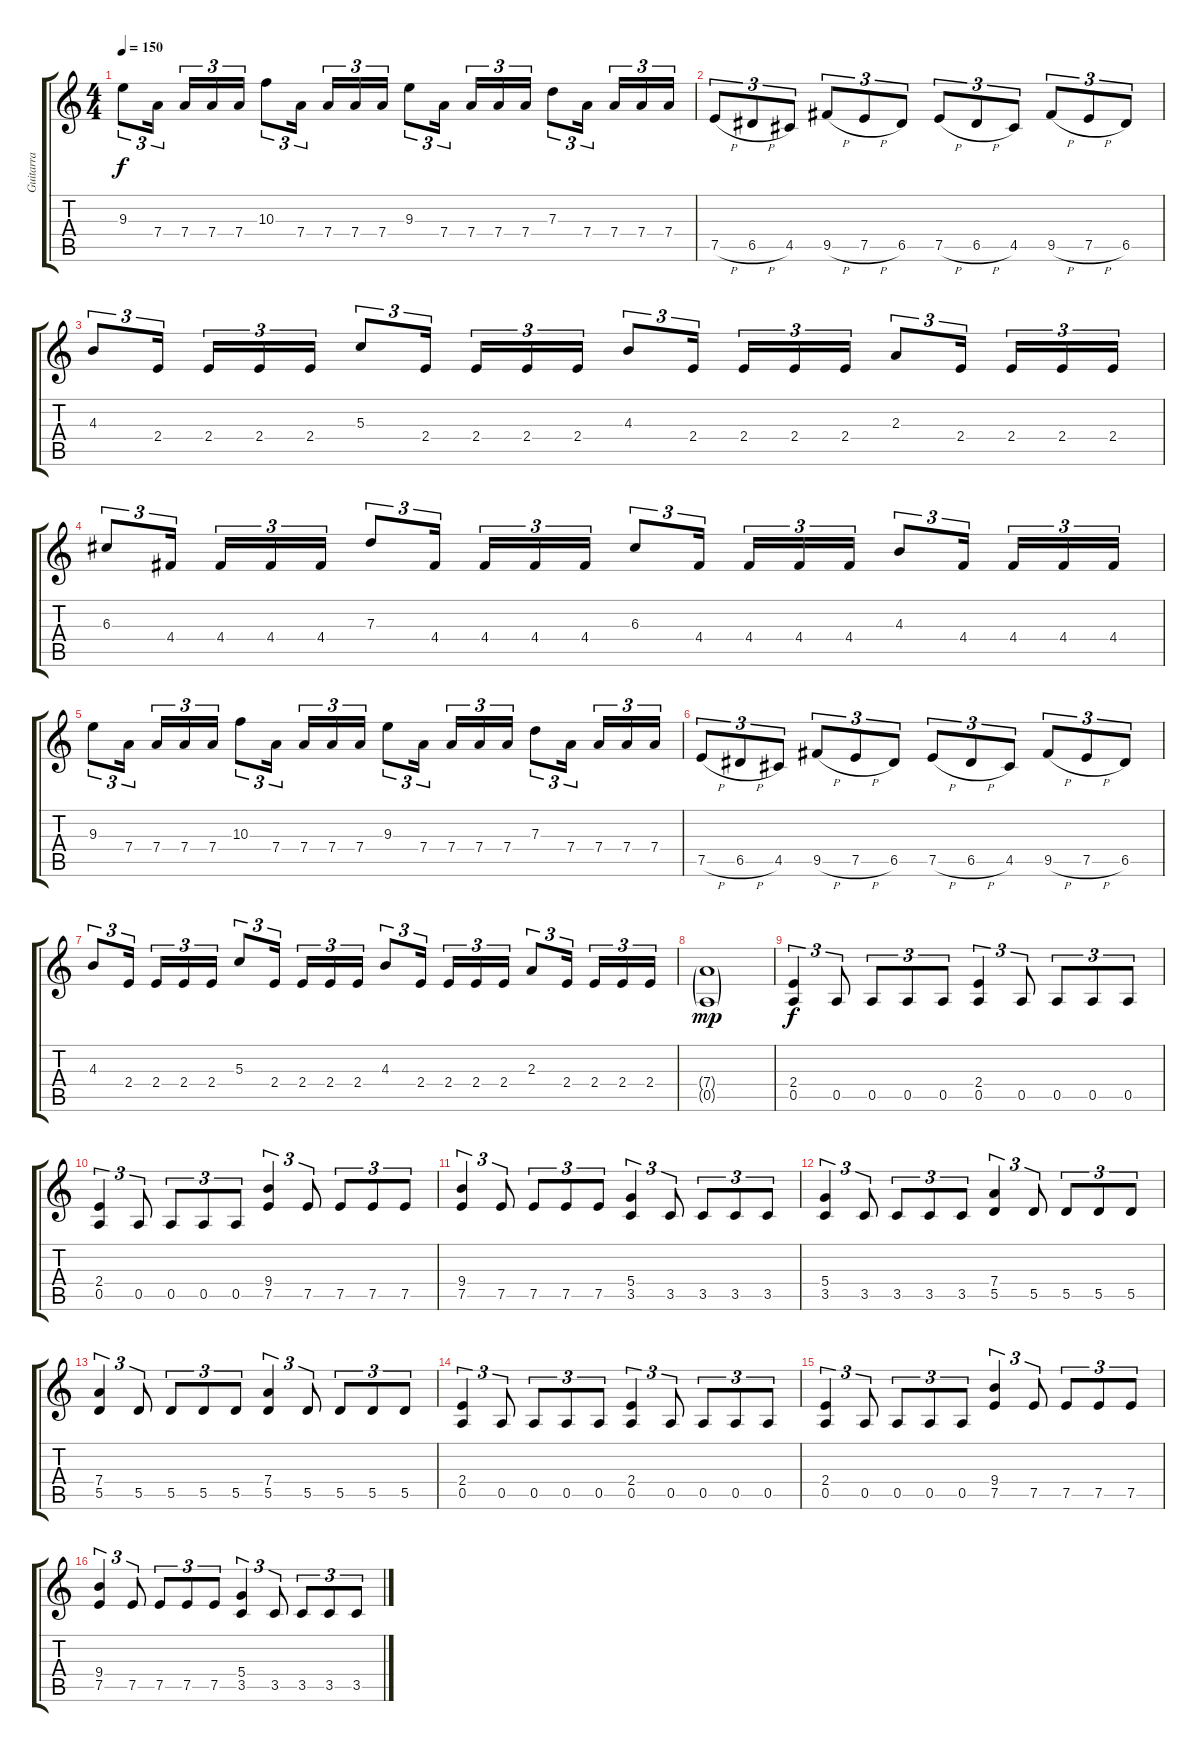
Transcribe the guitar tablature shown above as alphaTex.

\track ("Guitarra" "Guitarra") {instrument distortionguitar}
\staff {score tabs}
\tuning (E4 B3 G3 D3 A2 E2) {hide}
\ts (4 4)
\tempo 150
\clef g2
\ks c
9.3.8{tu (3 2) dy f} 7.4.16{tu (3 2)} 7.4.16{tu (3 2)} 7.4.16{tu (3 2)} 7.4.16{tu (3 2)} 10.3.8{tu (3 2)} 7.4.16{tu (3 2)} 7.4.16{tu (3 2)} 7.4.16{tu (3 2)} 7.4.16{tu (3 2)} 9.3.8{tu (3 2)} 7.4.16{tu (3 2)} 7.4.16{tu (3 2)} 7.4.16{tu (3 2)} 7.4.16{tu (3 2)} 7.3.8{tu (3 2)} 7.4.16{tu (3 2)} 7.4.16{tu (3 2)} 7.4.16{tu (3 2)} 7.4.16{tu (3 2)} |
7.5{h}.8{tu (3 2)} 6.5{h}.8{tu (3 2)} 4.5.8{tu (3 2)} 9.5{h}.8{tu (3 2)} 7.5{h}.8{tu (3 2)} 6.5.8{tu (3 2)} 7.5{h}.8{tu (3 2)} 6.5{h}.8{tu (3 2)} 4.5.8{tu (3 2)} 9.5{h}.8{tu (3 2)} 7.5{h}.8{tu (3 2)} 6.5.8{tu (3 2)} |
4.3.8{tu (3 2)} 2.4.16{tu (3 2)} 2.4.16{tu (3 2)} 2.4.16{tu (3 2)} 2.4.16{tu (3 2)} 5.3.8{tu (3 2)} 2.4.16{tu (3 2)} 2.4.16{tu (3 2)} 2.4.16{tu (3 2)} 2.4.16{tu (3 2)} 4.3.8{tu (3 2)} 2.4.16{tu (3 2)} 2.4.16{tu (3 2)} 2.4.16{tu (3 2)} 2.4.16{tu (3 2)} 2.3.8{tu (3 2)} 2.4.16{tu (3 2)} 2.4.16{tu (3 2)} 2.4.16{tu (3 2)} 2.4.16{tu (3 2)} |
6.3.8{tu (3 2)} 4.4.16{tu (3 2)} 4.4.16{tu (3 2)} 4.4.16{tu (3 2)} 4.4.16{tu (3 2)} 7.3.8{tu (3 2)} 4.4.16{tu (3 2)} 4.4.16{tu (3 2)} 4.4.16{tu (3 2)} 4.4.16{tu (3 2)} 6.3.8{tu (3 2)} 4.4.16{tu (3 2)} 4.4.16{tu (3 2)} 4.4.16{tu (3 2)} 4.4.16{tu (3 2)} 4.3.8{tu (3 2)} 4.4.16{tu (3 2)} 4.4.16{tu (3 2)} 4.4.16{tu (3 2)} 4.4.16{tu (3 2)} |
9.3.8{tu (3 2)} 7.4.16{tu (3 2)} 7.4.16{tu (3 2)} 7.4.16{tu (3 2)} 7.4.16{tu (3 2)} 10.3.8{tu (3 2)} 7.4.16{tu (3 2)} 7.4.16{tu (3 2)} 7.4.16{tu (3 2)} 7.4.16{tu (3 2)} 9.3.8{tu (3 2)} 7.4.16{tu (3 2)} 7.4.16{tu (3 2)} 7.4.16{tu (3 2)} 7.4.16{tu (3 2)} 7.3.8{tu (3 2)} 7.4.16{tu (3 2)} 7.4.16{tu (3 2)} 7.4.16{tu (3 2)} 7.4.16{tu (3 2)} |
7.5{h}.8{tu (3 2)} 6.5{h}.8{tu (3 2)} 4.5.8{tu (3 2)} 9.5{h}.8{tu (3 2)} 7.5{h}.8{tu (3 2)} 6.5.8{tu (3 2)} 7.5{h}.8{tu (3 2)} 6.5{h}.8{tu (3 2)} 4.5.8{tu (3 2)} 9.5{h}.8{tu (3 2)} 7.5{h}.8{tu (3 2)} 6.5.8{tu (3 2)} |
4.3.8{tu (3 2)} 2.4.16{tu (3 2)} 2.4.16{tu (3 2)} 2.4.16{tu (3 2)} 2.4.16{tu (3 2)} 5.3.8{tu (3 2)} 2.4.16{tu (3 2)} 2.4.16{tu (3 2)} 2.4.16{tu (3 2)} 2.4.16{tu (3 2)} 4.3.8{tu (3 2)} 2.4.16{tu (3 2)} 2.4.16{tu (3 2)} 2.4.16{tu (3 2)} 2.4.16{tu (3 2)} 2.3.8{tu (3 2)} 2.4.16{tu (3 2)} 2.4.16{tu (3 2)} 2.4.16{tu (3 2)} 2.4.16{tu (3 2)} |
(7.4{g} 0.5{g}).1{dy mp} |
(2.4 0.5).4{tu (3 2) dy f} 0.5.8{tu (3 2)} 0.5.8{tu (3 2)} 0.5.8{tu (3 2)} 0.5.8{tu (3 2)} (2.4 0.5).4{tu (3 2)} 0.5.8{tu (3 2)} 0.5.8{tu (3 2)} 0.5.8{tu (3 2)} 0.5.8{tu (3 2)} |
(2.4 0.5).4{tu (3 2)} 0.5.8{tu (3 2)} 0.5.8{tu (3 2)} 0.5.8{tu (3 2)} 0.5.8{tu (3 2)} (9.4 7.5).4{tu (3 2)} 7.5.8{tu (3 2)} 7.5.8{tu (3 2)} 7.5.8{tu (3 2)} 7.5.8{tu (3 2)} |
(9.4 7.5).4{tu (3 2)} 7.5.8{tu (3 2)} 7.5.8{tu (3 2)} 7.5.8{tu (3 2)} 7.5.8{tu (3 2)} (5.4 3.5).4{tu (3 2)} 3.5.8{tu (3 2)} 3.5.8{tu (3 2)} 3.5.8{tu (3 2)} 3.5.8{tu (3 2)} |
(5.4 3.5).4{tu (3 2)} 3.5.8{tu (3 2)} 3.5.8{tu (3 2)} 3.5.8{tu (3 2)} 3.5.8{tu (3 2)} (7.4 5.5).4{tu (3 2)} 5.5.8{tu (3 2)} 5.5.8{tu (3 2)} 5.5.8{tu (3 2)} 5.5.8{tu (3 2)} |
(7.4 5.5).4{tu (3 2)} 5.5.8{tu (3 2)} 5.5.8{tu (3 2)} 5.5.8{tu (3 2)} 5.5.8{tu (3 2)} (7.4 5.5).4{tu (3 2)} 5.5.8{tu (3 2)} 5.5.8{tu (3 2)} 5.5.8{tu (3 2)} 5.5.8{tu (3 2)} |
(2.4 0.5).4{tu (3 2)} 0.5.8{tu (3 2)} 0.5.8{tu (3 2)} 0.5.8{tu (3 2)} 0.5.8{tu (3 2)} (2.4 0.5).4{tu (3 2)} 0.5.8{tu (3 2)} 0.5.8{tu (3 2)} 0.5.8{tu (3 2)} 0.5.8{tu (3 2)} |
(2.4 0.5).4{tu (3 2)} 0.5.8{tu (3 2)} 0.5.8{tu (3 2)} 0.5.8{tu (3 2)} 0.5.8{tu (3 2)} (9.4 7.5).4{tu (3 2)} 7.5.8{tu (3 2)} 7.5.8{tu (3 2)} 7.5.8{tu (3 2)} 7.5.8{tu (3 2)} |
(9.4 7.5).4{tu (3 2)} 7.5.8{tu (3 2)} 7.5.8{tu (3 2)} 7.5.8{tu (3 2)} 7.5.8{tu (3 2)} (5.4 3.5).4{tu (3 2)} 3.5.8{tu (3 2)} 3.5.8{tu (3 2)} 3.5.8{tu (3 2)} 3.5.8{tu (3 2)}
